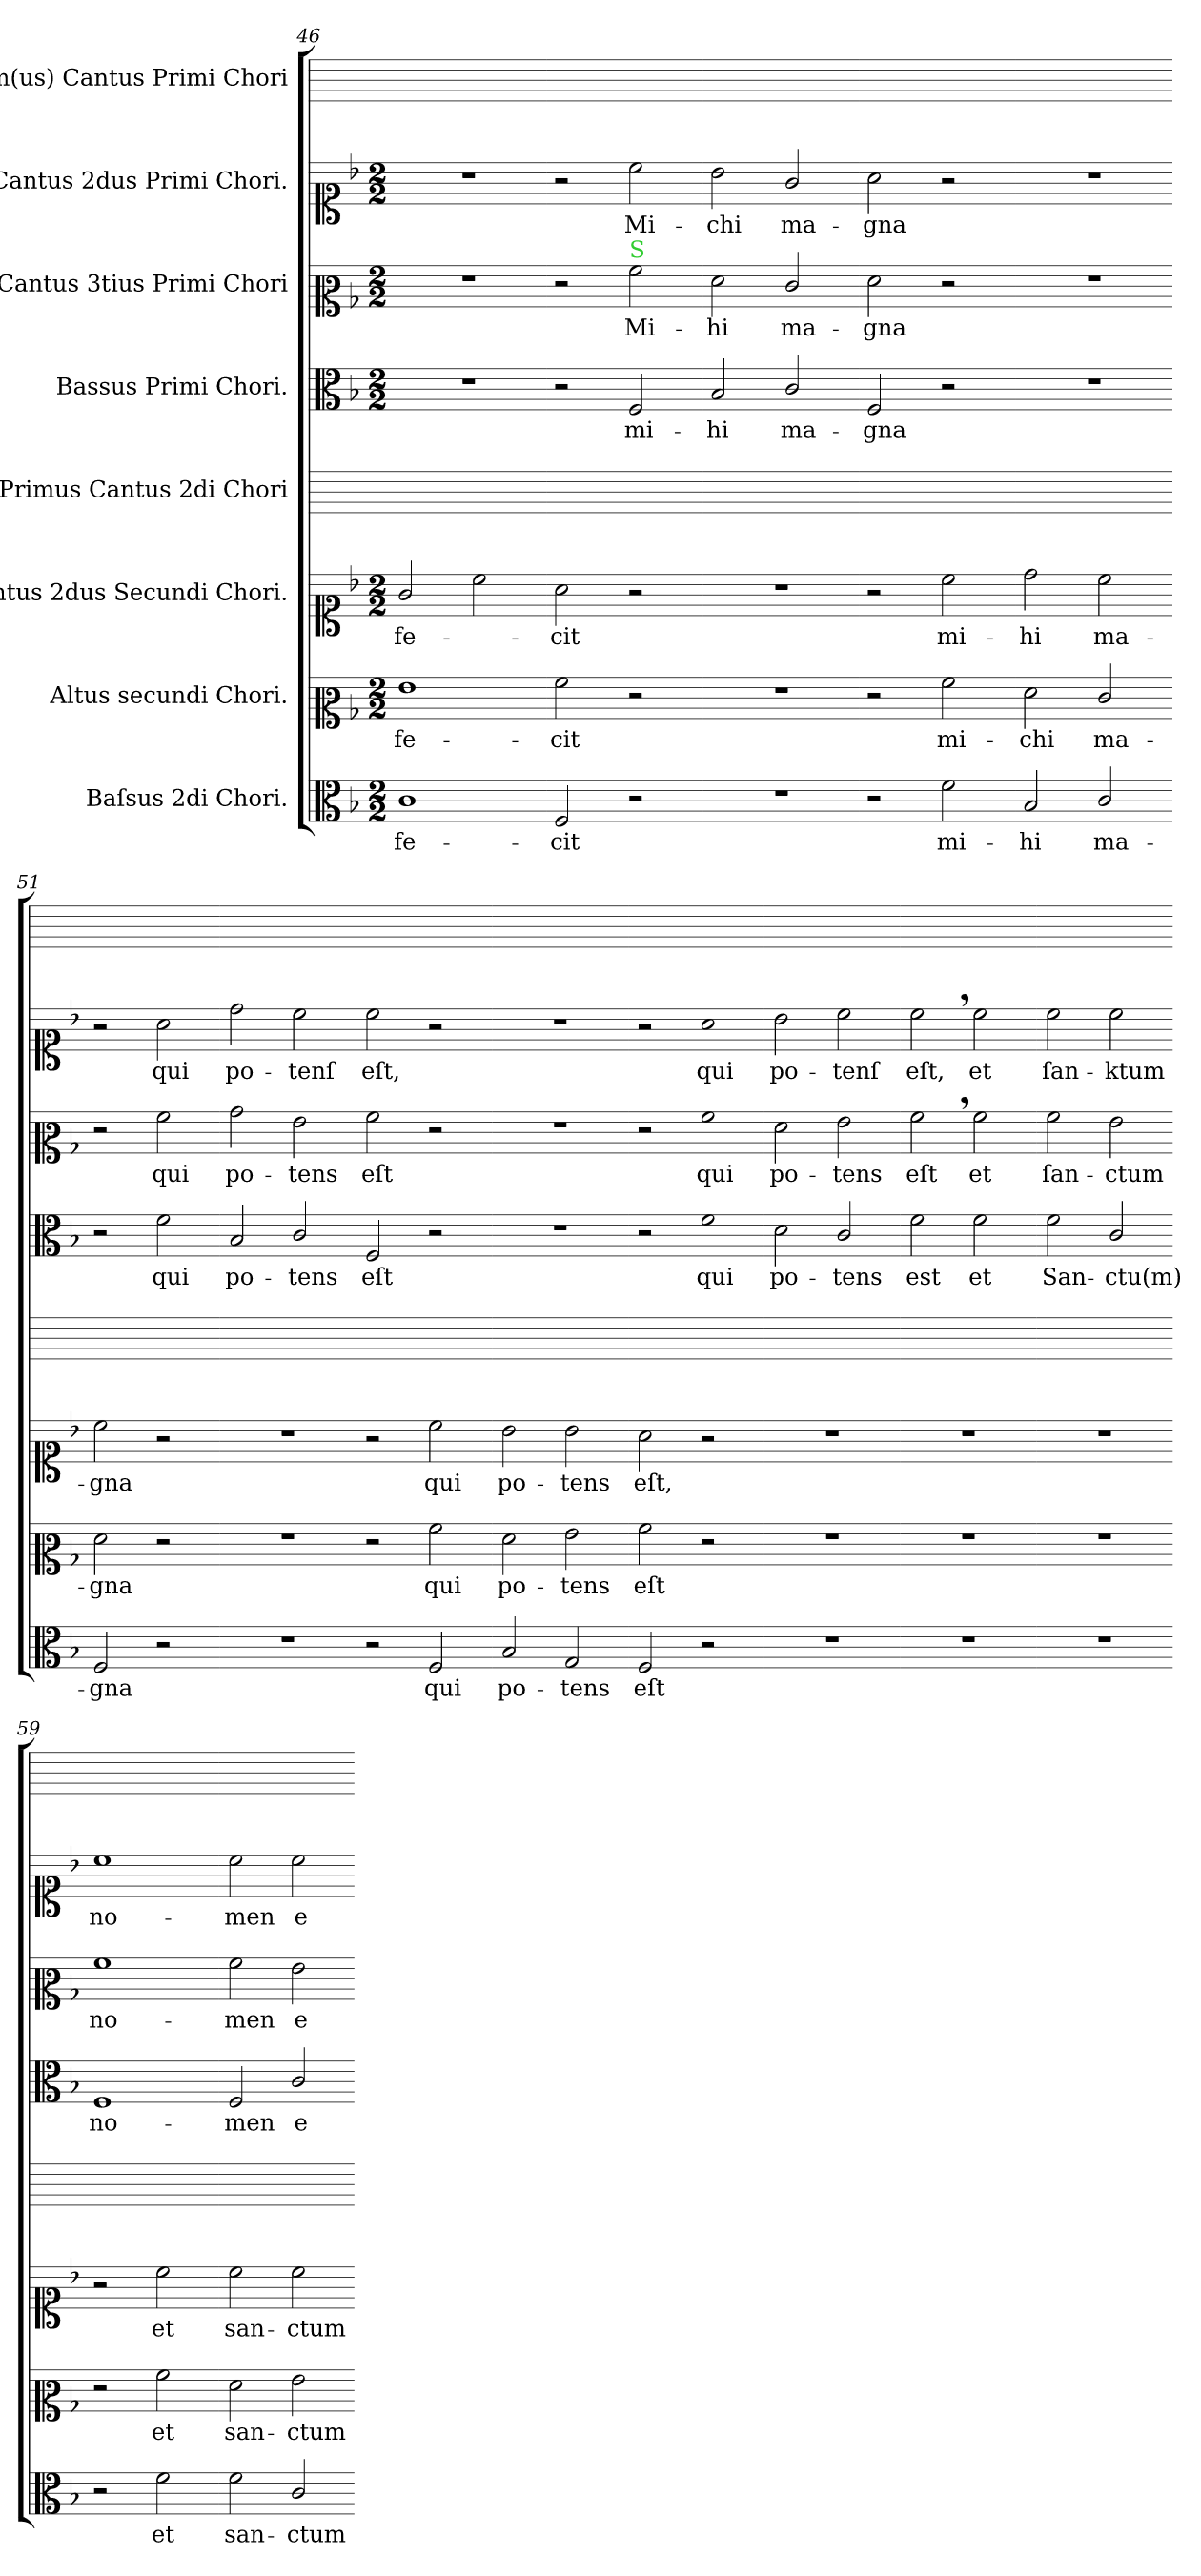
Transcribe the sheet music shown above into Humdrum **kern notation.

**kern	**text	**kern	**text	**kern	**text	**kern	**kern	**text	**kern	**text	**kern	**text	**kern
*part8	*part8	*part7	*part7	*part6	*part6	*part5	*part4	*part4	*part3	*part3	*part2	*part2	*part1
*staff8	*staff8	*staff7	*staff7	*staff6	*staff6	*staff5	*staff4	*staff4	*staff3	*staff3	*staff2	*staff2	*staff1
*I"Baſsus 2di Chori.	*	*I"Altus secundi Chori.	*	*I"Cantus 2dus Secundi Chori.	*	*I"Primus Cantus 2di Chori	*I"Bassus Primi Chori.	*	*I"Cantus 3tius Primi Chori	*	*I"Cantus 2dus Primi Chori.	*	*I"Im(us) Cantus Primi Chori
*clefC3	*	*clefC2	*	*clefC1	*	*	*clefC3	*	*clefC2	*	*clefC1	*	*
*k[b-]	*	*k[b-]	*	*k[b-]	*	*	*k[b-]	*	*k[b-]	*	*k[b-]	*	*
*F:	*	*F:	*	*F:	*	*	*F:	*	*F:	*	*F:	*	*
*M2/2	*	*M2/2	*	*M2/2	*	*	*M2/2	*	*M2/2	*	*M2/2	*	*
=46	=46	=46	=46	=46	=46	=46	=46	=46	=46	=46	=46	=46	=46
1c	fe-	1g	fe-	2g/	fe-	1ryy	1r	.	1r	.	1r	.	1ryy
.	.	.	.	2cc\	.	.	.	.	.	.	.	.	.
=47-	=47-	=47-	=47-	=47-	=47-	=47-	=47-	=47-	=47-	=47-	=47-	=47-	=47-
2F/	-cit	2a\	-cit	2a\	-cit	1ryy	2r	.	2r	.	2r	.	1ryy
!	!	!	!	!	!	!	!	!	!LO:TX:a:color=limegreen:t=S	!	!	!	!
2r	.	2r	.	2r	.	.	2F/	mi-	2a\	Mi-	2cc\	Mi-	.
=48-	=48-	=48-	=48-	=48-	=48-	=48-	=48-	=48-	=48-	=48-	=48-	=48-	=48-
1r	.	1r	.	1r	.	1ryy	2B-/	-hi	2f\	-hi	2b-\	-chi	1ryy
.	.	.	.	.	.	.	2c/	ma-	2e/	ma-	2g/	ma-	.
=49-	=49-	=49-	=49-	=49-	=49-	=49-	=49-	=49-	=49-	=49-	=49-	=49-	=49-
2r	.	2r	.	2r	.	1ryy	2F/	-gna	2f\	-gna	2a\	-gna	1ryy
2f\	mi-	2a\	mi-	2cc\	mi-	.	2r	.	2r	.	2r	.	.
=50-	=50-	=50-	=50-	=50-	=50-	=50-	=50-	=50-	=50-	=50-	=50-	=50-	=50-
2B-/	-hi	2f\	-chi	2dd\	-hi	1ryy	1r	.	1r	.	1r	.	1ryy
2c/	ma-	2e/	ma-	2cc\	ma-	.	.	.	.	.	.	.	.
=51-	=51-	=51-	=51-	=51-	=51-	=51-	=51-	=51-	=51-	=51-	=51-	=51-	=51-
2F/	-gna	2f\	-gna	2cc\	-gna	1ryy	2r	.	2r	.	2r	.	1ryy
2r	.	2r	.	2r	.	.	2f\	qui	2a\	qui	2a\	qui	.
=52-	=52-	=52-	=52-	=52-	=52-	=52-	=52-	=52-	=52-	=52-	=52-	=52-	=52-
1r	.	1r	.	1r	.	1ryy	2B-/	po-	2b-\	po-	2dd\	po-	1ryy
.	.	.	.	.	.	.	2c/	-tens	2g\	-tens	2cc\	-tenſ	.
=53-	=53-	=53-	=53-	=53-	=53-	=53-	=53-	=53-	=53-	=53-	=53-	=53-	=53-
2r	.	2r	.	2r	.	1ryy	2F/	eſt	2a\	eſt	2cc\	eſt,	1ryy
2F/	qui	2a\	qui	2cc\	qui	.	2r	.	2r	.	2r	.	.
=54-	=54-	=54-	=54-	=54-	=54-	=54-	=54-	=54-	=54-	=54-	=54-	=54-	=54-
2B-/	po-	2f\	po-	2b-\	po-	1ryy	1r	.	1r	.	1r	.	1ryy
2G/	-tens	2g\	-tens	2b-\	-tens	.	.	.	.	.	.	.	.
=55-	=55-	=55-	=55-	=55-	=55-	=55-	=55-	=55-	=55-	=55-	=55-	=55-	=55-
2F/	eſt	2a\	eſt	2a\	eſt,	1ryy	2r	.	2r	.	2r	.	1ryy
2r	.	2r	.	2r	.	.	2f\	qui	2a\	qui	2a\	qui	.
=56-	=56-	=56-	=56-	=56-	=56-	=56-	=56-	=56-	=56-	=56-	=56-	=56-	=56-
1r	.	1r	.	1r	.	1ryy	2d\	po-	2f\	po-	2b-\	po-	1ryy
.	.	.	.	.	.	.	2c/	-tens	2g\	-tens	2cc\	-tenſ	.
=57-	=57-	=57-	=57-	=57-	=57-	=57-	=57-	=57-	=57-	=57-	=57-	=57-	=57-
1r	.	1r	.	1r	.	1ryy	2f\	est	2a,>\	eſt	2cc,>\	eſt,	1ryy
.	.	.	.	.	.	.	2f\	et	2a\	et	2cc\	et	.
=58-	=58-	=58-	=58-	=58-	=58-	=58-	=58-	=58-	=58-	=58-	=58-	=58-	=58-
1r	.	1r	.	1r	.	1ryy	2f\	San-	2a\	ſan-	2cc\	ſan-	1ryy
.	.	.	.	.	.	.	2c/	-ctu(m)	2g\	-ctum	2cc\	-ktum	.
=59-	=59-	=59-	=59-	=59-	=59-	=59-	=59-	=59-	=59-	=59-	=59-	=59-	=59-
2r	.	2r	.	2r	.	1ryy	1F	no-	1a	no-	1cc	no-	1ryy
2f\	et	2a\	et	2cc\	et	.	.	.	.	.	.	.	.
=60-	=60-	=60-	=60-	=60-	=60-	=60-	=60-	=60-	=60-	=60-	=60-	=60-	=60-
2f\	san-	2f\	san-	2cc\	san-	1ryy	2F/	-men	2a\	-men	2cc\	-men	1ryy
2c/	-ctum	2g\	-ctum	2cc\	-ctum	.	2c/	e-	2g\	e-	2cc\	e-	.
=-	=-	=-	=-	=-	=-	=-	=-	=-	=-	=-	=-	=-	=-
*-	*-	*-	*-	*-	*-	*-	*-	*-	*-	*-	*-	*-	*-
